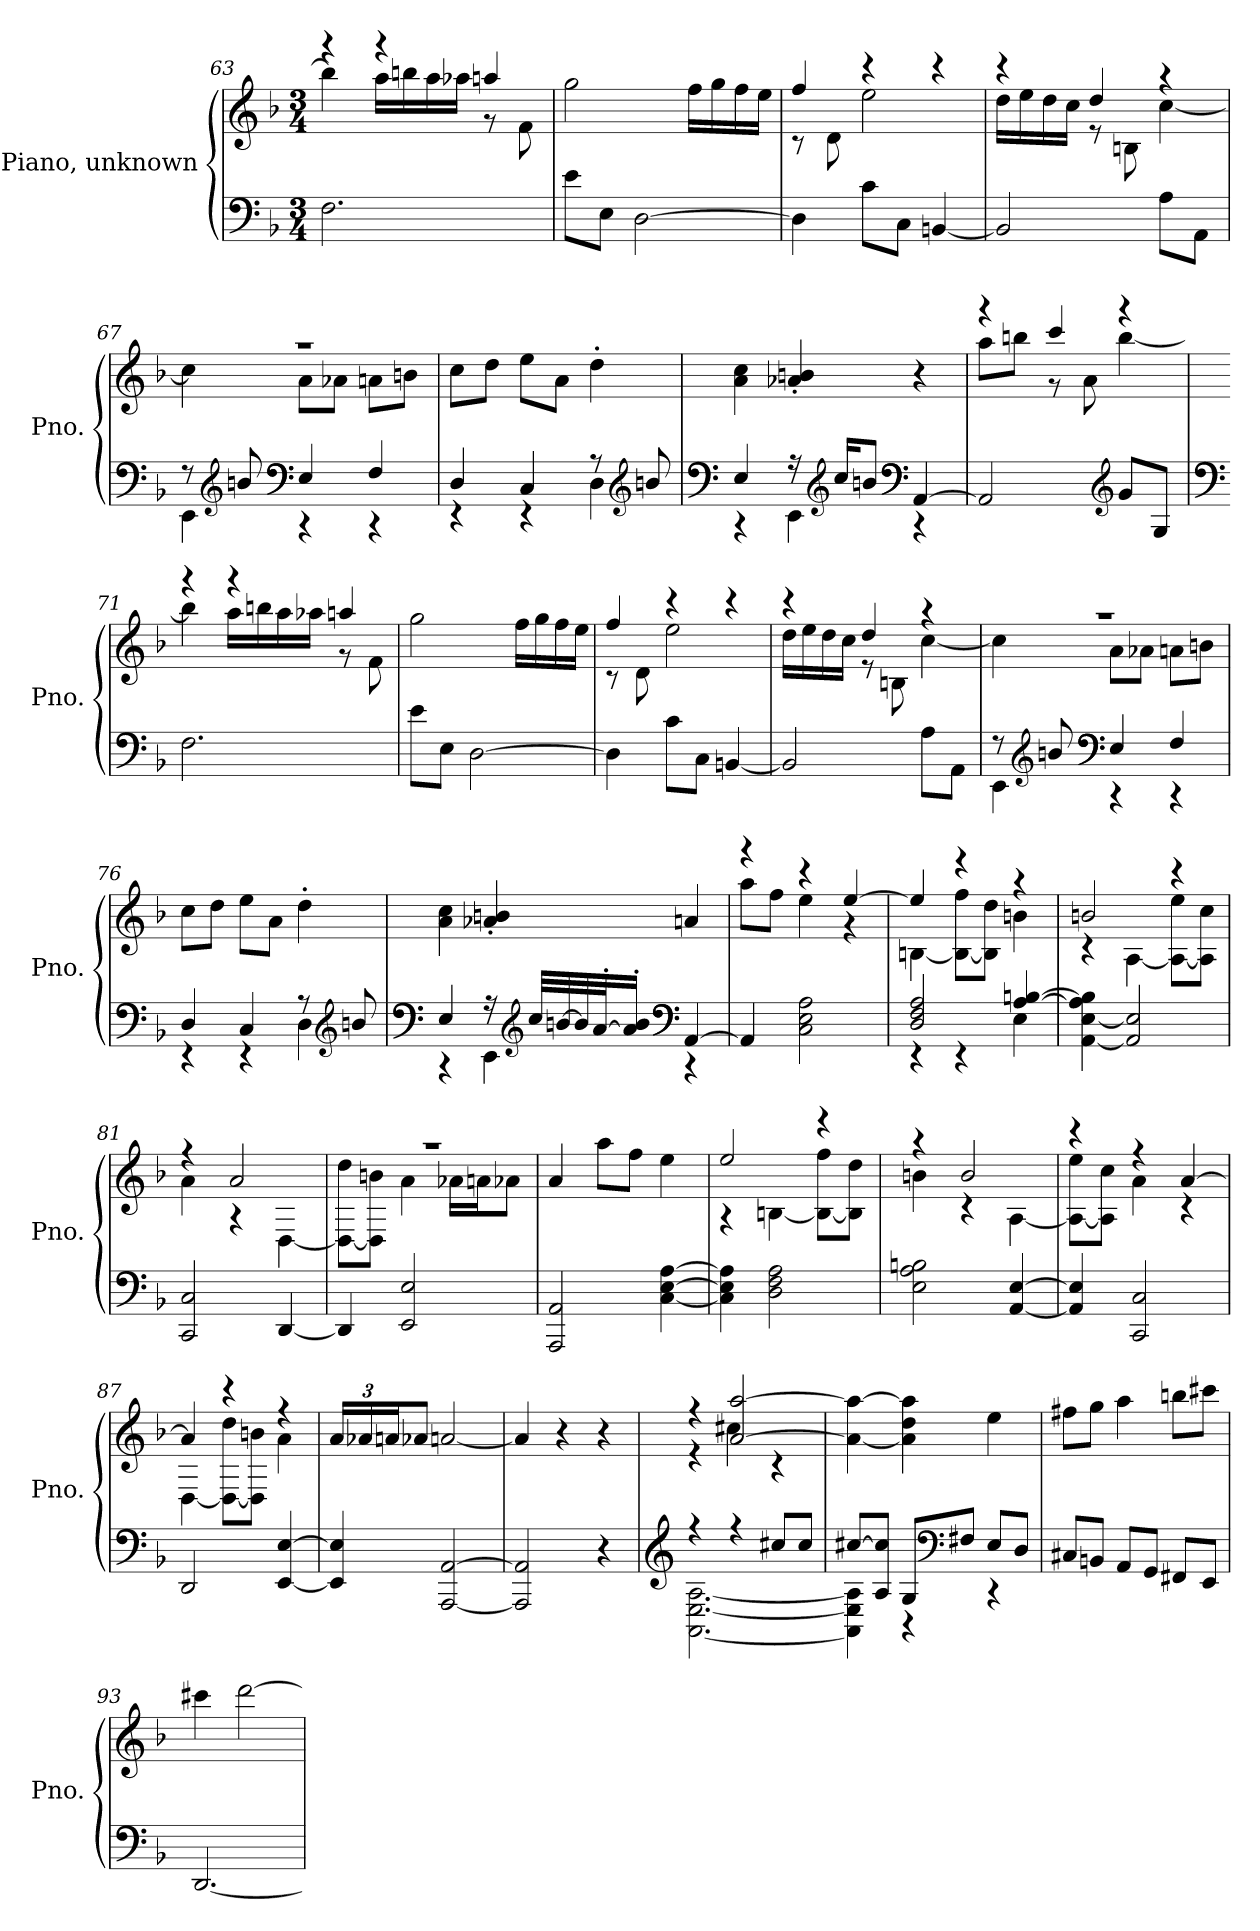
**kern	**kern
*part1	*part1
*staff2	*staff1
*I"Piano, unknown	*
*I'Pno.	*
*clefF4	*clefG2
*k[b-]	*k[b-]
*M3/4	*M3/4
=63	=63
*	*^
2.F\	4r	4bb\]
.	4r	16aa\LL
.	.	16bbn\
.	.	16aa\
.	.	16aa-X\JJ
.	4aan/	8r
.	.	8f\
*	*v	*v
=64	=64
8e\L	2gg\
8E\J	.
[2D\	.
.	16ff\LL
.	16gg\
.	16ff\
.	16ee\JJ
=65	=65
*	*^
4D\]	4ff/	8r
.	.	8d\
8c\L	4r	2ee\
8C\J	.	.
[4BBn/	4r	.
=66	=66	=66
2BB/]	4r	16dd\LL
.	.	16ee\
.	.	16dd\
.	.	16cc\JJ
.	4dd/	8r
.	.	8Bn\
8A\L	4r	[4cc\
8AA\J	.	.
!!LO:LB:g=z	!!
=67	=67	=67
*^	*	*
8r	4EE\	2.r	4cc\]
*clefG2	*	*	*
8bn/	.	.	.
*clefF4	*	*	*
4E/	4r	.	8a\L
.	.	.	8a-X\J
4F/	4r	.	8an\L
.	.	.	8bn\J
*	*	*v	*v
=68	=68	=68
4D/	4r	8cc\L
.	.	8dd\J
4C/	4r	8ee\L
.	.	8a\J
8r	4D\	4dd'\
*clefG2	*	*
8bn/	.	.
=69	=69	=69
*clefF4	*	*
4E/	4r	4a\ 4cc\
16r	4EE\	4a-X/' 4bn/'
*clefG2	*	*
16cc/KL	.	.
8bn/J	.	.
*clefF4	*	*
[4AA/	4r	4r
*v	*v	*
=70	=70
*	*^
2AA/]	4r	8aa\L
.	.	8bbn\J
.	4ccc/	8r
.	.	8a\
*clefG2	*	*
8g/L	4r	[4bb\
8G/J	.	.
!!LO:LB:g=z	!!
=71	=71	=71
*clefF4	*	*
2.F\	4r	4bb\]
.	4r	16aa\LL
.	.	16bbn\
.	.	16aa\
.	.	16aa-X\JJ
.	4aan/	8r
.	.	8f\
*	*v	*v
=72	=72
8e\L	2gg\
8E\J	.
[2D\	.
.	16ff\LL
.	16gg\
.	16ff\
.	16ee\JJ
=73	=73
*	*^
4D\]	4ff/	8r
.	.	8d\
8c\L	4r	2ee\
8C\J	.	.
[4BBn/	4r	.
=74	=74	=74
2BB/]	4r	16dd\LL
.	.	16ee\
.	.	16dd\
.	.	16cc\JJ
.	4dd/	8r
.	.	8Bn\
8A\L	4r	[4cc\
8AA\J	.	.
!!LO:LB:g=z	!!
=75	=75	=75
*^	*	*
8r	4EE\	2.r	4cc\]
*clefG2	*	*	*
8bn/	.	.	.
*clefF4	*	*	*
4E/	4r	.	8a\L
.	.	.	8a-X\J
4F/	4r	.	8an\L
.	.	.	8bn\J
*	*	*v	*v
=76	=76	=76
4D/	4r	8cc\L
.	.	8dd\J
4C/	4r	8ee\L
.	.	8a\J
8r	4D\	4dd'\
*clefG2	*	*
8bn/	.	.
=77	=77	=77
*clefF4	*	*
4E/	4r	4a\ 4cc\
16r	4EE\	4a-X/' 4bn/'
*clefG2	*	*
32cc/LLL	.	.
[32bn/	.	.
32b/]	.	.
[32a'/J	.	.
16a/]' 16b/'JJ	.	.
*clefF4	*	*
[4AA/	4r	4an/
*v	*v	*
=78	=78
*	*^
4AA/]	4r	8aa\L
.	.	8ff\J
2C\ 2E\ 2A\	4r	4ee\
.	[4ee/	4r
!!LO:LB:g=z	!!
=79	=79	=79
*^	*	*
2D/ 2F/ 2A/	4r	4ee/]	[4Bn\
.	4r	4r	8B\_ 8ff\L
.	.	.	8B\] 8dd\J
[4A/ [4Bn/	4E\	4r	4bn\
*v	*v	*	*
=80	=80	=80
[4AA\ [4E\ 4A\] 4B\]	2bn/	4r
2AA/] 2E/]	.	[4A\
.	4r	8A\_ 8ee\L
.	.	8A\] 8cc\J
=81	=81	=81
2CC/ 2C/	4r	4a\
.	2a/	4r
[4DD/	.	[4D\
=82	=82	=82
4DD/]	2.r	8D\_ 8dd\L
.	.	8D\] 8bn\J
2EE/ 2E/	.	4a\
.	.	16a-X\LL
.	.	16an\J
.	.	8a-X\J
*	*v	*v
=83	=83
2AAA/ 2AA/	4a/
.	8aa\L
.	8ff\J
[4C\ [4E\ [4A\	4ee\
=84	=84
*	*^
4C\] 4E\] 4A\]	2ee/	4r
2D\ 2F\ 2A\	.	[4Bn\
.	4r	8B\_ 8ff\L
.	.	8B\] 8dd\J
!!LO:LB:g=z	!!
=85	=85	=85
2E\ 2A\ 2Bn\	4r	4bn\
.	2b/	4r
[4AA/ [4E/	.	[4A\
=86	=86	=86
4AA/] 4E/]	4r	8A\_ 8ee\L
.	.	8A\] 8cc\J
2CC/ 2C/	4r	4a\
.	[4a/	4r
=87	=87	=87
2DD/	4a/]	[4D\
.	4r	8D\_ 8dd\L
.	.	8D\] 8bn\J
[4EE/ [4E/	4r	4a\
*	*v	*v
=88	=88
*	*Xbrackettup
4EE/] 4E/]	24a/LL
.	24a-X/
.	24an/J
.	8a-X/J
[2AAA/ [2AA/	[2an/
=89	=89
2AAA/] 2AA/]	4a/]
.	4r
4r	4r
=90	=90
*clefG2	*
*^	*^
4r	[2.AA\ [2.E\ [2.A\	4r	4r
4r	.	[2a/ [2aa/	4cc#X\
8cc#X/L	.	.	4r
8cc#/J	.	.	.
*	*	*v	*v
!!LO:PB:g=z
=91	=91	=91
[8cc#X/L	4AA\] 4E\] 4A\]	4a\_ 4aa\_
8A/ 8cc#/]J	.	.
8G/L	4r	4a\] 4dd\ 4aa\]
*clefF4	*	*
8F#X/J	.	.
8E/L	4r	4ee\
8D/J	.	.
*v	*v	*
=92	=92
8C#X/L	8ff#X\L
8BBn/J	8gg\J
8AA/L	4aa\
8GG/J	.
8FF#X/L	8bbn\L
8EE/J	8ccc#X\J
=93	=93
[2.DD/	4ccc#X\
.	[2ddd\
=	=
*-	*-
